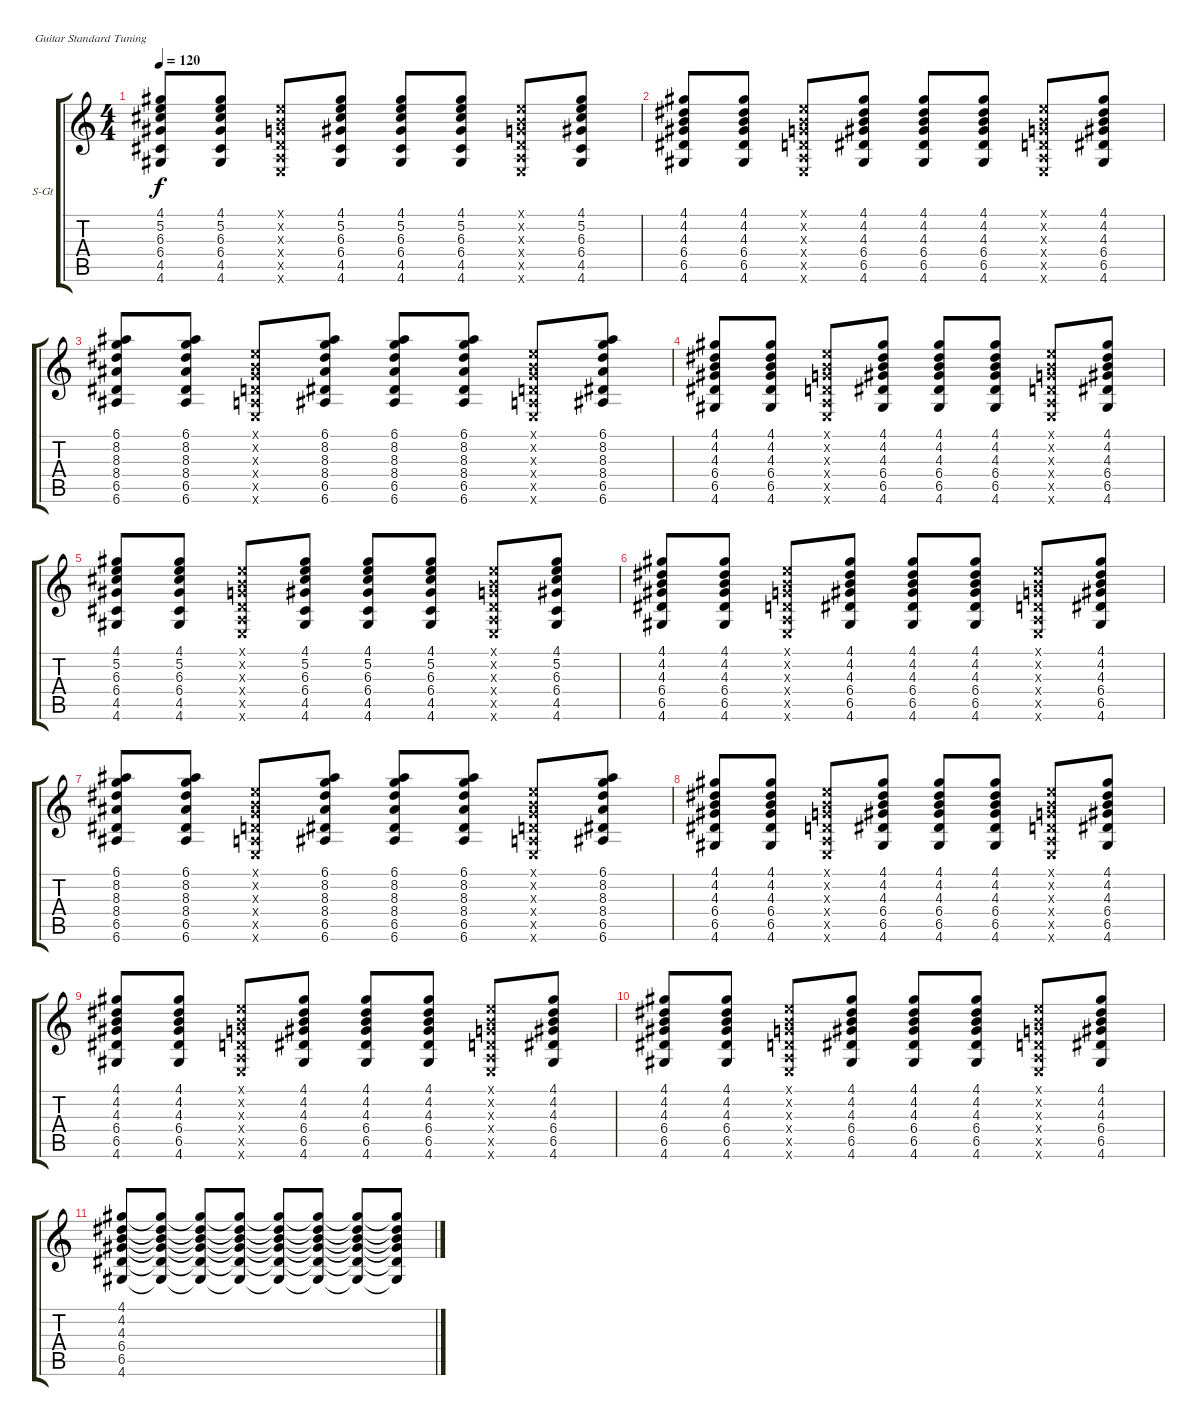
\defaultSystemsLayout 4
\bracketExtendMode groupsimilarinstruments
\firstSystemTrackNameOrientation horizontal
\otherSystemsTrackNameOrientation horizontal
\track ("Steel Guitar" "S-Gt") {instrument acousticguitarsteel}
\staff {score tabs}
\tuning (E4 B3 G3 D3 A2 E2)
\ts (4 4)
\tempo 120
\clef g2
\ks c
(4.6 4.5 6.4 6.3 5.2 4.1).8{dy f} (4.6 4.5 6.4 6.3 5.2 4.1).8 (0.2{x} 0.3{x} 0.4{x} 0.5{x} 0.6{x} 0.1{x}).8 (4.6 4.5 6.4 6.3 5.2 4.1).8 (4.6 4.5 6.4 6.3 5.2 4.1).8 (4.6 4.5 6.4 6.3 5.2 4.1).8 (0.6{x} 0.5{x} 0.4{x} 0.3{x} 0.2{x} 0.1{x}).8 (4.6 4.5 6.4 6.3 5.2 4.1).8 |
(4.6 6.5 6.4 4.3 4.2 4.1).8 (4.6 6.5 6.4 4.3 4.1 4.2).8 (0.6{x} 0.4{x} 0.5{x} 0.3{x} 0.1{x} 0.2{x}).8 (4.6 6.5 6.4 4.3 4.2 4.1).8 (4.6 6.5 6.4 4.3 4.2 4.1).8 (4.6 6.5 6.4 4.3 4.2 4.1).8 (0.5{x} 0.6{x} 0.4{x} 0.3{x} 0.2{x} 0.1{x}).8 (4.6 6.5 6.4 4.3 4.2 4.1).8 |
(6.6 6.5 8.4 8.2 8.3 6.1).8 (6.6 6.5 8.4 8.2 8.3 6.1).8 (0.3{x} 0.1{x} 0.2{x} 0.4{x} 0.5{x} 0.6{x}).8 (6.6 6.5 8.4 8.2 8.3 6.1).8 (6.6 6.5 8.4 8.2 8.3 6.1).8 (6.6 6.5 8.4 8.2 8.3 6.1).8 (0.3{x} 0.4{x} 0.6{x} 0.5{x} 0.1{x} 0.2{x}).8 (6.6 6.5 8.4 8.2 8.3 6.1).8 |
(4.6 6.5 6.4 4.3 4.2 4.1).8 (4.6 6.5 6.4 4.3 4.1 4.2).8 (0.6{x} 0.4{x} 0.5{x} 0.3{x} 0.1{x} 0.2{x}).8 (4.6 6.5 6.4 4.3 4.2 4.1).8 (4.6 6.5 6.4 4.3 4.2 4.1).8 (4.6 6.5 6.4 4.3 4.2 4.1).8 (0.5{x} 0.6{x} 0.4{x} 0.3{x} 0.2{x} 0.1{x}).8 (4.6 6.5 6.4 4.3 4.2 4.1).8 |
(4.6 4.5 6.4 6.3 5.2 4.1).8 (4.6 4.5 6.4 6.3 5.2 4.1).8 (0.2{x} 0.3{x} 0.4{x} 0.5{x} 0.6{x} 0.1{x}).8 (4.6 4.5 6.4 6.3 5.2 4.1).8 (4.6 4.5 6.4 6.3 5.2 4.1).8 (4.6 4.5 6.4 6.3 5.2 4.1).8 (0.6{x} 0.5{x} 0.4{x} 0.3{x} 0.2{x} 0.1{x}).8 (4.6 4.5 6.4 6.3 5.2 4.1).8 |
(4.6 6.5 6.4 4.3 4.2 4.1).8 (4.6 6.5 6.4 4.3 4.1 4.2).8 (0.6{x} 0.4{x} 0.5{x} 0.3{x} 0.1{x} 0.2{x}).8 (4.6 6.5 6.4 4.3 4.2 4.1).8 (4.6 6.5 6.4 4.3 4.2 4.1).8 (4.6 6.5 6.4 4.3 4.2 4.1).8 (0.5{x} 0.6{x} 0.4{x} 0.3{x} 0.2{x} 0.1{x}).8 (4.6 6.5 6.4 4.3 4.2 4.1).8 |
(6.6 6.5 8.4 8.2 8.3 6.1).8 (6.6 6.5 8.4 8.2 8.3 6.1).8 (0.3{x} 0.1{x} 0.2{x} 0.4{x} 0.5{x} 0.6{x}).8 (6.6 6.5 8.4 8.2 8.3 6.1).8 (6.6 6.5 8.4 8.2 8.3 6.1).8 (6.6 6.5 8.4 8.2 8.3 6.1).8 (0.3{x} 0.4{x} 0.6{x} 0.5{x} 0.1{x} 0.2{x}).8 (6.6 6.5 8.4 8.2 8.3 6.1).8 |
(4.6 6.5 6.4 4.3 4.2 4.1).8 (4.6 6.5 6.4 4.3 4.1 4.2).8 (0.6{x} 0.4{x} 0.5{x} 0.3{x} 0.1{x} 0.2{x}).8 (4.6 6.5 6.4 4.3 4.2 4.1).8 (4.6 6.5 6.4 4.3 4.2 4.1).8 (4.6 6.5 6.4 4.3 4.2 4.1).8 (0.5{x} 0.6{x} 0.4{x} 0.3{x} 0.2{x} 0.1{x}).8 (4.6 6.5 6.4 4.3 4.2 4.1).8 |
(4.6 6.5 6.4 4.3 4.2 4.1).8 (4.6 6.5 6.4 4.3 4.1 4.2).8 (0.6{x} 0.4{x} 0.5{x} 0.3{x} 0.1{x} 0.2{x}).8 (4.6 6.5 6.4 4.3 4.2 4.1).8 (4.6 6.5 6.4 4.3 4.2 4.1).8 (4.6 6.5 6.4 4.3 4.2 4.1).8 (0.5{x} 0.6{x} 0.4{x} 0.3{x} 0.2{x} 0.1{x}).8 (4.6 6.5 6.4 4.3 4.2 4.1).8 |
(4.6 6.5 6.4 4.3 4.2 4.1).8 (4.6 6.5 6.4 4.3 4.1 4.2).8 (0.6{x} 0.4{x} 0.5{x} 0.3{x} 0.1{x} 0.2{x}).8 (4.6 6.5 6.4 4.3 4.2 4.1).8 (4.6 6.5 6.4 4.3 4.2 4.1).8 (4.6 6.5 6.4 4.3 4.2 4.1).8 (0.5{x} 0.6{x} 0.4{x} 0.3{x} 0.2{x} 0.1{x}).8 (4.6 6.5 6.4 4.3 4.2 4.1).8 |
(4.6 6.5 6.4 4.3 4.2 4.1).8 (4.6{t} 6.5{t} 6.4{t} 4.3{t} 4.2{t} 4.1{t}).8 (4.6{t} 6.5{t} 6.4{t} 4.3{t} 4.2{t} 4.1{t}).8 (4.6{t} 6.5{t} 6.4{t} 4.3{t} 4.2{t} 4.1{t}).8 (4.6{t} 6.5{t} 6.4{t} 4.3{t} 4.2{t} 4.1{t}).8 (4.6{t} 6.5{t} 6.4{t} 4.3{t} 4.2{t} 4.1{t}).8 (4.6{t} 6.5{t} 6.4{t} 4.3{t} 4.2{t} 4.1{t}).8 (4.6{t} 6.5{t} 6.4{t} 4.3{t} 4.2{t} 4.1{t}).8
